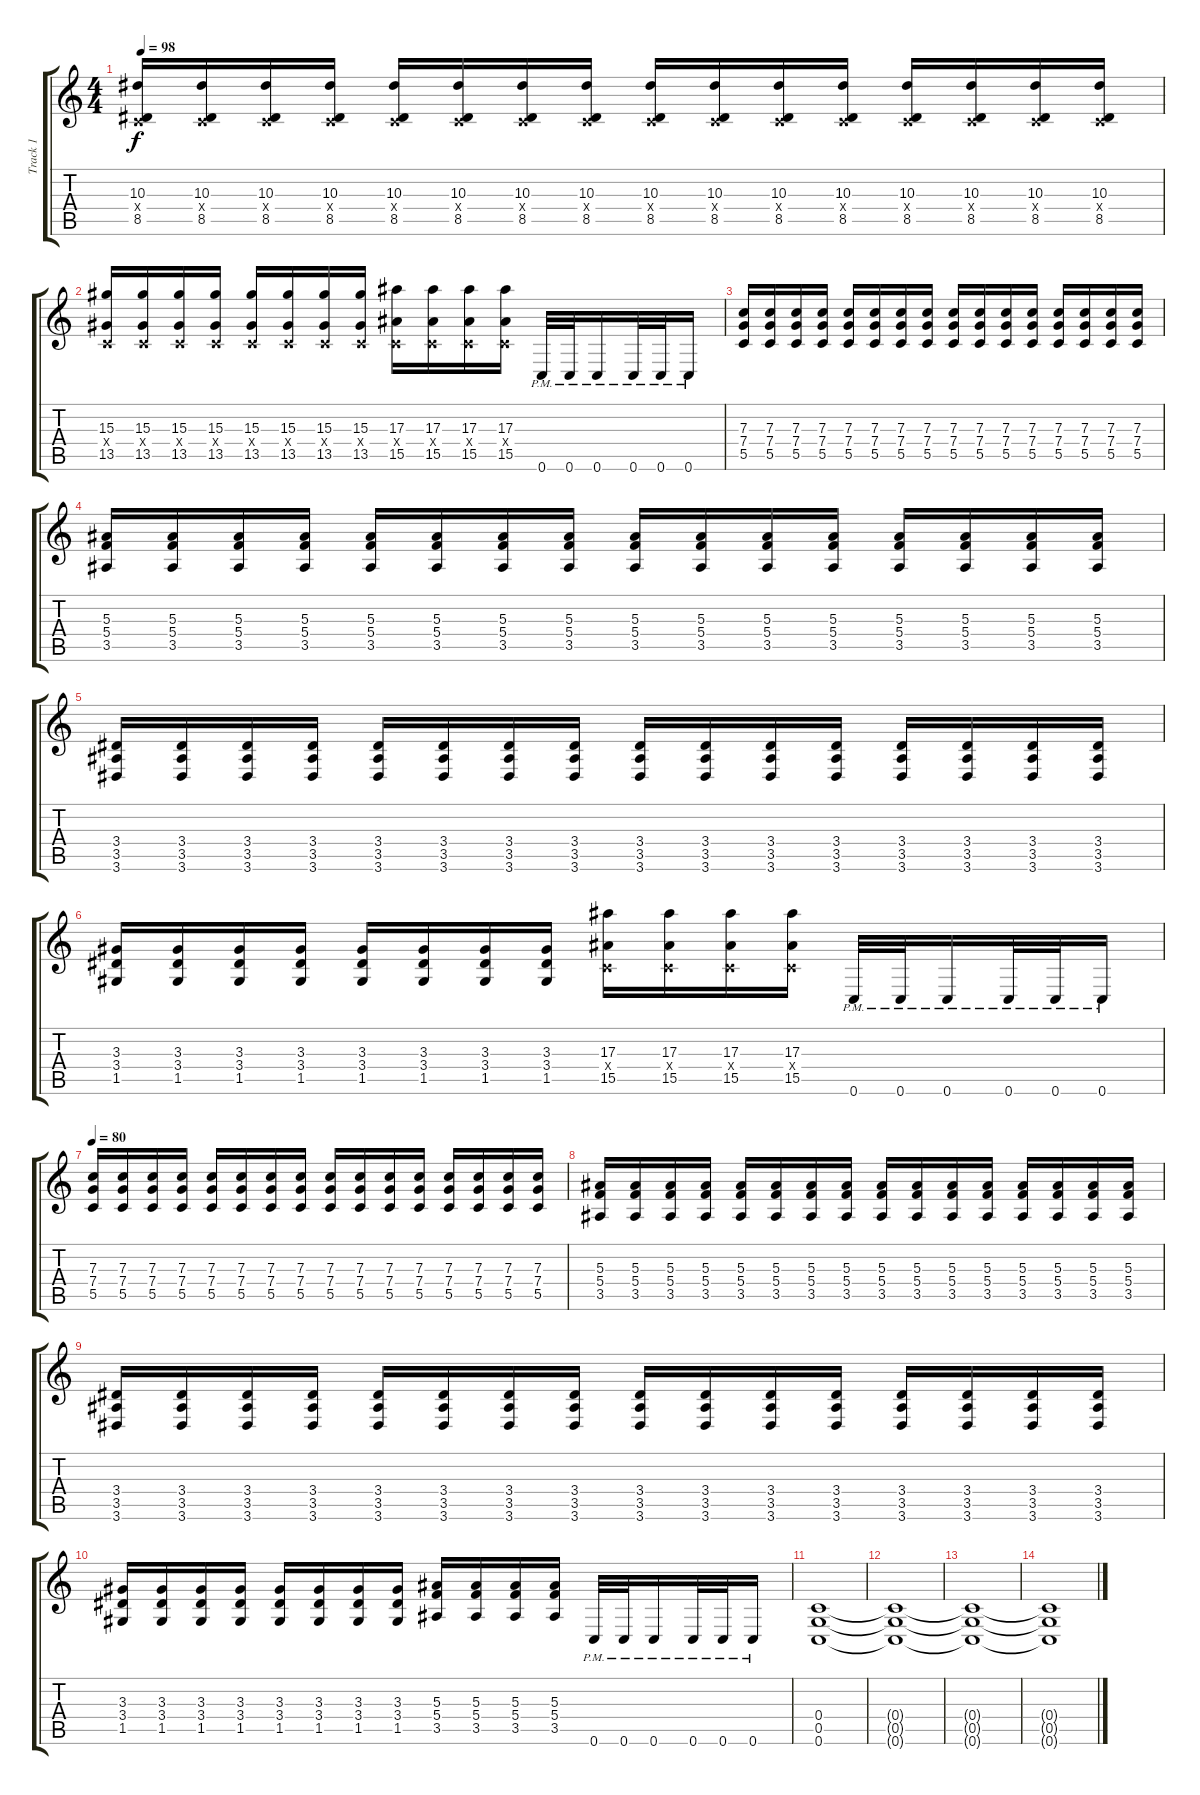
\track ("Track 1" "Track 1") {instrument overdrivenguitar}
\staff {score tabs}
\tuning (D4 A3 F3 C3 G2 C2) {hide}
\ts (4 4)
\tempo 98
\clef g2
\ks c
(10.3 0.4{x} 8.5).16{dy f} (10.3 0.4{x} 8.5).16 (10.3 0.4{x} 8.5).16 (10.3 0.4{x} 8.5).16 (10.3 0.4{x} 8.5).16 (10.3 0.4{x} 8.5).16 (10.3 0.4{x} 8.5).16 (10.3 0.4{x} 8.5).16 (10.3 0.4{x} 8.5).16 (10.3 0.4{x} 8.5).16 (10.3 0.4{x} 8.5).16 (10.3 0.4{x} 8.5).16 (10.3 0.4{x} 8.5).16 (10.3 0.4{x} 8.5).16 (10.3 0.4{x} 8.5).16 (10.3 0.4{x} 8.5).16 |
(15.3 0.4{x} 13.5).16 (15.3 0.4{x} 13.5).16 (15.3 0.4{x} 13.5).16 (15.3 0.4{x} 13.5).16 (15.3 0.4{x} 13.5).16 (15.3 0.4{x} 13.5).16 (15.3 0.4{x} 13.5).16 (15.3 0.4{x} 13.5).16 (17.3 0.4{x} 15.5).16 (17.3 0.4{x} 15.5).16 (17.3 0.4{x} 15.5).16 (17.3 0.4{x} 15.5).16 0.6{pm}.32 0.6{pm}.32 0.6{pm}.16 0.6{pm}.32 0.6{pm}.32 0.6{pm}.16 |
(7.3 7.4 5.5).16 (7.3 7.4 5.5).16 (7.3 7.4 5.5).16 (7.3 7.4 5.5).16 (7.3 7.4 5.5).16 (7.3 7.4 5.5).16 (7.3 7.4 5.5).16 (7.3 7.4 5.5).16 (7.3 7.4 5.5).16 (7.3 7.4 5.5).16 (7.3 7.4 5.5).16 (7.3 7.4 5.5).16 (7.3 7.4 5.5).16 (7.3 7.4 5.5).16 (7.3 7.4 5.5).16 (7.3 7.4 5.5).16 |
(5.3 5.4 3.5).16 (5.3 5.4 3.5).16 (5.3 5.4 3.5).16 (5.3 5.4 3.5).16 (5.3 5.4 3.5).16 (5.3 5.4 3.5).16 (5.3 5.4 3.5).16 (5.3 5.4 3.5).16 (5.3 5.4 3.5).16 (5.3 5.4 3.5).16 (5.3 5.4 3.5).16 (5.3 5.4 3.5).16 (5.3 5.4 3.5).16 (5.3 5.4 3.5).16 (5.3 5.4 3.5).16 (5.3 5.4 3.5).16 |
(3.4 3.5 3.6).16 (3.4 3.5 3.6).16 (3.4 3.5 3.6).16 (3.4 3.5 3.6).16 (3.4 3.5 3.6).16 (3.4 3.5 3.6).16 (3.4 3.5 3.6).16 (3.4 3.5 3.6).16 (3.4 3.5 3.6).16 (3.4 3.5 3.6).16 (3.4 3.5 3.6).16 (3.4 3.5 3.6).16 (3.4 3.5 3.6).16 (3.4 3.5 3.6).16 (3.4 3.5 3.6).16 (3.4 3.5 3.6).16 |
(3.3 3.4 1.5).16 (3.3 3.4 1.5).16 (3.3 3.4 1.5).16 (3.3 3.4 1.5).16 (3.3 3.4 1.5).16 (3.3 3.4 1.5).16 (3.3 3.4 1.5).16 (3.3 3.4 1.5).16 (17.3 0.4{x} 15.5).16 (17.3 0.4{x} 15.5).16 (17.3 0.4{x} 15.5).16 (17.3 0.4{x} 15.5).16 0.6{pm}.32 0.6{pm}.32 0.6{pm}.16 0.6{pm}.32 0.6{pm}.32 0.6{pm}.16 |
\tempo 80
(7.3 7.4 5.5).16 (7.3 7.4 5.5).16 (7.3 7.4 5.5).16 (7.3 7.4 5.5).16 (7.3 7.4 5.5).16 (7.3 7.4 5.5).16 (7.3 7.4 5.5).16 (7.3 7.4 5.5).16 (7.3 7.4 5.5).16 (7.3 7.4 5.5).16 (7.3 7.4 5.5).16 (7.3 7.4 5.5).16 (7.3 7.4 5.5).16 (7.3 7.4 5.5).16 (7.3 7.4 5.5).16 (7.3 7.4 5.5).16 |
(5.3 5.4 3.5).16 (5.3 5.4 3.5).16 (5.3 5.4 3.5).16 (5.3 5.4 3.5).16 (5.3 5.4 3.5).16 (5.3 5.4 3.5).16 (5.3 5.4 3.5).16 (5.3 5.4 3.5).16 (5.3 5.4 3.5).16 (5.3 5.4 3.5).16 (5.3 5.4 3.5).16 (5.3 5.4 3.5).16 (5.3 5.4 3.5).16 (5.3 5.4 3.5).16 (5.3 5.4 3.5).16 (5.3 5.4 3.5).16 |
(3.4 3.5 3.6).16 (3.4 3.5 3.6).16 (3.4 3.5 3.6).16 (3.4 3.5 3.6).16 (3.4 3.5 3.6).16 (3.4 3.5 3.6).16 (3.4 3.5 3.6).16 (3.4 3.5 3.6).16 (3.4 3.5 3.6).16 (3.4 3.5 3.6).16 (3.4 3.5 3.6).16 (3.4 3.5 3.6).16 (3.4 3.5 3.6).16 (3.4 3.5 3.6).16 (3.4 3.5 3.6).16 (3.4 3.5 3.6).16 |
(3.3 3.4 1.5).16 (3.3 3.4 1.5).16 (3.3 3.4 1.5).16 (3.3 3.4 1.5).16 (3.3 3.4 1.5).16 (3.3 3.4 1.5).16 (3.3 3.4 1.5).16 (3.3 3.4 1.5).16 (5.3 5.4 3.5).16 (5.3 5.4 3.5).16 (5.3 5.4 3.5).16 (5.3 5.4 3.5).16 0.6{pm}.32 0.6{pm}.32 0.6{pm}.16 0.6{pm}.32 0.6{pm}.32 0.6{pm}.16 |
(0.4 0.5 0.6).1 |
(0.4{t} 0.5{t} 0.6{t}).1 |
(0.4{t} 0.5{t} 0.6{t}).1 |
(0.4{t} 0.5{t} 0.6{t}).1
